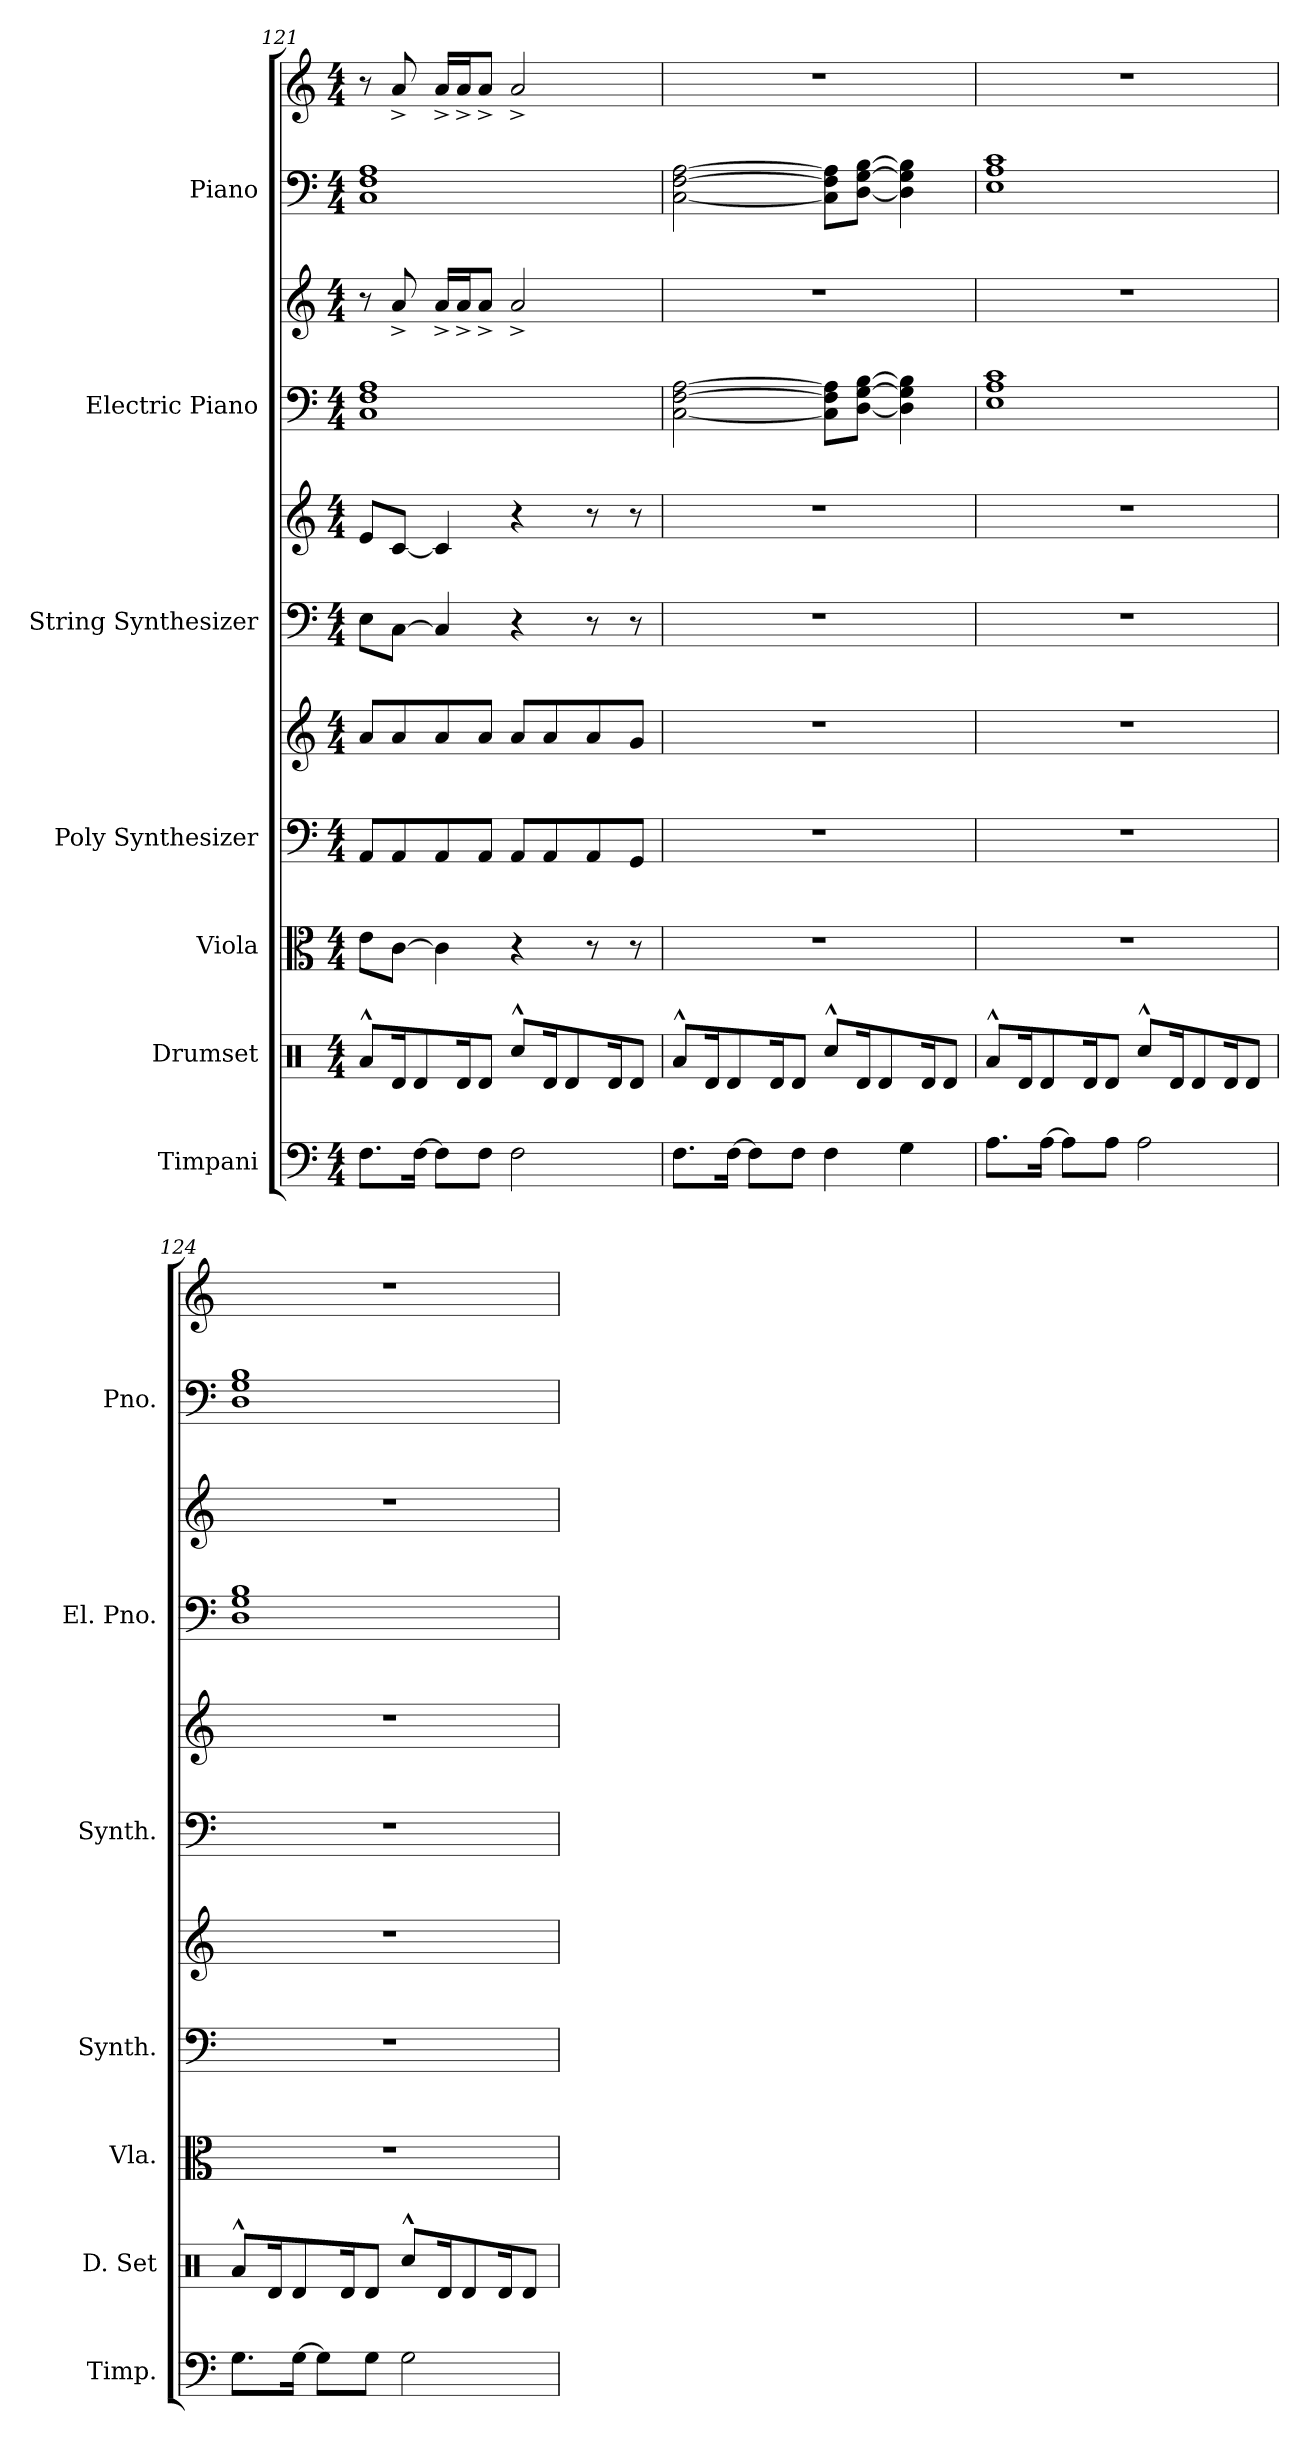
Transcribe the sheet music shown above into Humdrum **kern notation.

**kern	**kern	**kern	**kern	**kern	**kern	**kern	**kern	**kern	**kern	**kern
*part7	*part6	*part5	*part4	*part4	*part3	*part3	*part2	*part2	*part1	*part1
*staff11	*staff10	*staff9	*staff8	*staff7	*staff6	*staff5	*staff4	*staff3	*staff2	*staff1
*I"Timpani	*I"Drumset	*I"Viola	*I"Poly Synthesizer	*	*I"String Synthesizer	*	*I"Electric Piano	*	*I"Piano	*
*I'Timp.	*I'D. Set	*I'Vla.	*I'Synth.	*	*I'Synth.	*	*I'El. Pno.	*	*I'Pno.	*
*clefF4	*clefX	*clefC3	*clefF4	*clefG2	*clefF4	*clefG2	*clefF4	*clefG2	*clefF4	*clefG2
*k[]	*k[]	*k[]	*k[]	*k[]	*k[]	*k[]	*k[]	*k[]	*k[]	*k[]
*M4/4	*M4/4	*M4/4	*M4/4	*M4/4	*M4/4	*M4/4	*M4/4	*M4/4	*M4/4	*M4/4
=121	=121	=121	=121	=121	=121	=121	=121	=121	=121	=121
8.F\L	8Ra^^/L	8e\L	8AA/L	8a/L	8E\L	8e/L	1C 1F 1A	8r	1C 1F 1A	8r
.	16Rd/K	[8c\J	8AA/	8a/	[8C\J	[8c/J	.	8a^/	.	8a^/
[16F\Jk	8Rd/	.	.	.	.	.	.	.	.	.
8F\L]	.	4c\]	8AA/	8a/	4C/]	4c/]	.	16a^/LL	.	16a^/LL
.	16Rd/K	.	.	.	.	.	.	16a^/J	.	16a^/J
8F\J	8Rd/J	.	8AA/J	8a/J	.	.	.	8a^/J	.	8a^/J
2F\	8Rcc^^/L	4r	8AA/L	8a/L	4r	4r	.	2a^/	.	2a^/
.	16Rd/K	.	8AA/	8a/	.	.	.	.	.	.
.	8Rd/	.	.	.	.	.	.	.	.	.
.	.	8r	8AA/	8a/	8r	8r	.	.	.	.
.	16Rd/K	.	.	.	.	.	.	.	.	.
.	8Rd/J	8r	8GG/J	8g/J	8r	8r	.	.	.	.
=122	=122	=122	=122	=122	=122	=122	=122	=122	=122	=122
8.F\L	8Ra^^/L	1r	1r	1r	1r	1r	[2C\ [2F\ [2A\	1r	[2C\ [2F\ [2A\	1r
.	16Rd/K	.	.	.	.	.	.	.	.	.
[16F\Jk	8Rd/	.	.	.	.	.	.	.	.	.
8F\L]	.	.	.	.	.	.	.	.	.	.
.	16Rd/K	.	.	.	.	.	.	.	.	.
8F\J	8Rd/J	.	.	.	.	.	.	.	.	.
4F\	8Rcc^^/L	.	.	.	.	.	8C\] 8F\] 8A\]L	.	8C\] 8F\] 8A\]L	.
.	16Rd/K	.	.	.	.	.	[8D\ [8G\ [8B\J	.	[8D\ [8G\ [8B\J	.
.	8Rd/	.	.	.	.	.	.	.	.	.
4G\	.	.	.	.	.	.	4D\] 4G\] 4B\]	.	4D\] 4G\] 4B\]	.
.	16Rd/K	.	.	.	.	.	.	.	.	.
.	8Rd/J	.	.	.	.	.	.	.	.	.
!!LO:PB:g=z
=123	=123	=123	=123	=123	=123	=123	=123	=123	=123	=123
8.A\L	8Ra^^/L	1r	1r	1r	1r	1r	1E 1A 1c	1r	1E 1A 1c	1r
.	16Rd/K	.	.	.	.	.	.	.	.	.
[16A\Jk	8Rd/	.	.	.	.	.	.	.	.	.
8A\L]	.	.	.	.	.	.	.	.	.	.
.	16Rd/K	.	.	.	.	.	.	.	.	.
8A\J	8Rd/J	.	.	.	.	.	.	.	.	.
2A\	8Rcc^^/L	.	.	.	.	.	.	.	.	.
.	16Rd/K	.	.	.	.	.	.	.	.	.
.	8Rd/	.	.	.	.	.	.	.	.	.
.	16Rd/K	.	.	.	.	.	.	.	.	.
.	8Rd/J	.	.	.	.	.	.	.	.	.
=124	=124	=124	=124	=124	=124	=124	=124	=124	=124	=124
8.G\L	8Ra^^/L	1r	1r	1r	1r	1r	1D 1G 1B	1r	1D 1G 1B	1r
.	16Rd/K	.	.	.	.	.	.	.	.	.
[16G\Jk	8Rd/	.	.	.	.	.	.	.	.	.
8G\L]	.	.	.	.	.	.	.	.	.	.
.	16Rd/K	.	.	.	.	.	.	.	.	.
8G\J	8Rd/J	.	.	.	.	.	.	.	.	.
2G\	8Rcc^^/L	.	.	.	.	.	.	.	.	.
.	16Rd/K	.	.	.	.	.	.	.	.	.
.	8Rd/	.	.	.	.	.	.	.	.	.
.	16Rd/K	.	.	.	.	.	.	.	.	.
.	8Rd/J	.	.	.	.	.	.	.	.	.
=	=	=	=	=	=	=	=	=	=	=
*-	*-	*-	*-	*-	*-	*-	*-	*-	*-	*-
